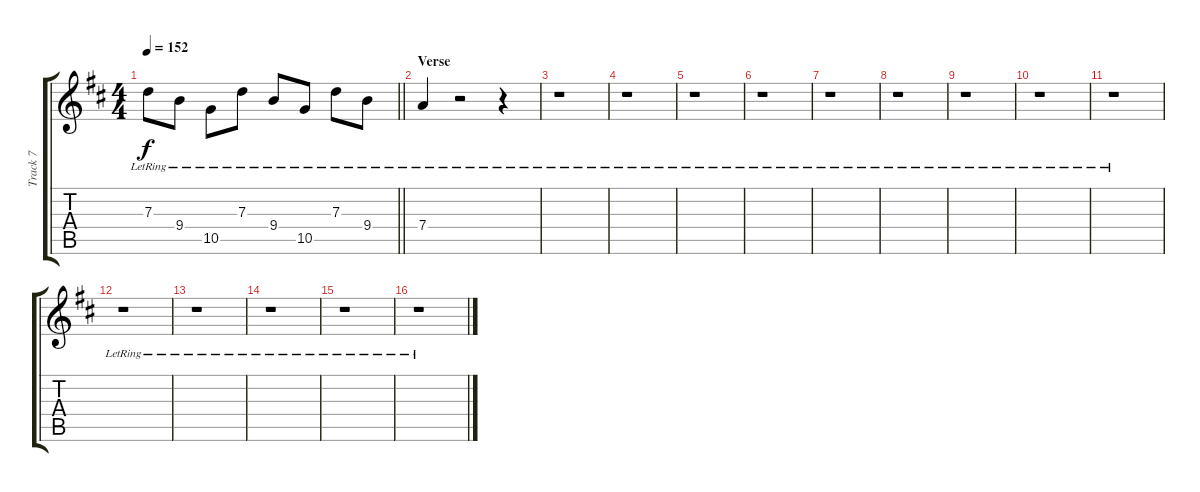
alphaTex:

\track ("Track 7" "Track 7") {instrument electricguitarjazz}
\staff {score tabs}
\tuning (E4 B3 G3 D3 A2 D2) {hide}
\ts (4 4)
\tempo 152
\clef g2
\barLineRight lightlight
\ks d
7.3{lr}.8{dy f} 9.4{lr}.8 10.5{lr}.8 7.3{lr}.8 9.4{lr}.8 10.5{lr}.8 7.3{lr}.8 9.4{lr}.8 |
\section ("" "Verse")
7.4{lr}.4 r.2 r.4 |
r.1 |
r.1 |
r.1 |
r.1 |
r.1 |
r.1 |
r.1 |
r.1 |
r.1 |
r.1 |
r.1 |
r.1 |
r.1 |
r.1
